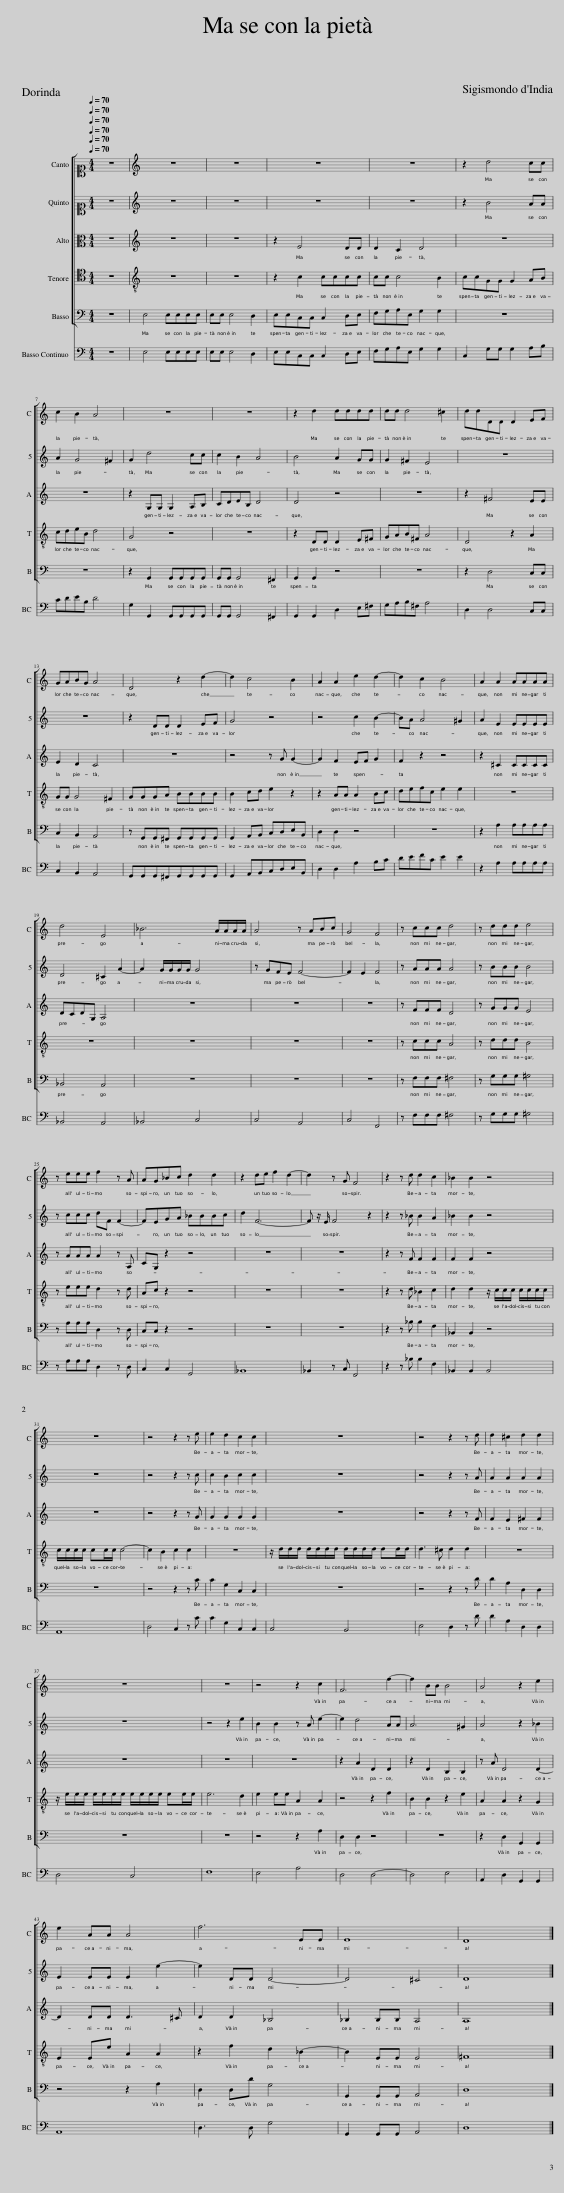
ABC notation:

X:1
%%score [ 1 2 3 4 5 ] 6
L:1/8
Q:1/4=70
M:4/4
I:linebreak $
K:C
V:1 alto1
V:2 alto1
V:3 alto
V:4 tenor
V:5 bass
V:6 bass
V:1
 z8 | z8 | z8 | z8 | z8 | %5
 z2 d4 cc |$ c2 B2 A4 | z8 | z8 | z2 d2 dddd | %10
 dd d4 ^c2 | ddDD D2 EF |$ GABG A4 | D4 z2 d2- | d2 c4 B2 | %15
 A2 A2 e2 d2- | d2 c2 B4 | A2 A2 AAAA |$ d4 E4 | _B6 A/A/A/A/ | %20
 A4 z ABc | G4 F4 | z ccc d4 | z ddd e4 |$ z eee f2 z A | %25
 AG_Bc d2 d2 | z2 de f2 d2- | d2 z G F4 | z2 z d d2 c2 | _B2 B2 z4 |$ %30
 z8 | z4 z2 z e | e2 d2 c2 c2 | z8 | z4 z2 z d | %35
 d2 ^c2 d2 d2 |$ z8 | z8 | z4 z2 c2 | F6 f2- | %40
 f2 BB B4 | A4 z2 e2 |$ e2 AA A4 | f6 EE | E8 | %45
 D8 |] %46
V:2
 z8 | z8 | z8 | z8 | z8 | %5
 z2 B4 AA |$ A2 G4 ^F2 | G2 d4 cc | c2 B2 A4 | B4 A2 GG | %10
 G2 ^F2 E4 | z8 |$ z8 | z2 DD D2 EF | G4 z4 | %15
 z4 c2 B2- | BA A4 ^G2 | A2 E2 EEEE |$ D4 ^C2 A2- | A2 G/G/G/G/ G4 | %20
 z GFE F4- | F2 E2 F4 | z AAA A4 | z BBB B4 |$ z ccc dF F2- | %25
 FEGA _BBBc | d2 F6- | F z/ E/ F4 z2 | z2 z _B B2 A2 | _B2 B2 z4 |$ %30
 z8 | z4 z2 z c | c2 B2 c2 c2 | z8 | z4 z2 z A | %35
 A2 A2 A2 A2 |$ z8 | z4 z2 e2 | B2 B2 z A e2- | e2 d4 AA | %40
 A6 ^G2 | A4 z2 _B2 |$ E2 EE E2 e2- | e2 DD D4- | D4 ^C4 | %45
 D8 |] %46
V:3
 z8 | z8 | z8 | z2 E4 DD | D2 C2 D4 | %5
 z8 |$ z8 | z2 G,G, G,2 A,B, | CDEB, D4 | D4 z4 | %10
 z8 | z2 ^F4 EE |$ E2 D2 C4 | z8 | z4 z G G2- | %15
 G2 F2 EF G2 | F2 z2 z4 | z2 ^C2 CCCC |$ DCDG, A,4 | z8 | %20
 z8 | z8 | z FFF D4 | z GGG E4 |$ z AAA A2 z A, | %25
 CG, z2 z4 | z8 | z8 | z2 z F F2 F2 | F2 F2 z4 |$ %30
 z8 | z4 z2 z G | G2 G2 G2 G2 | z8 | z4 z2 z F | %35
 F2 E2 ^F2 F2 |$ z8 | z8 | z8 | z2 A2 D2 D2 | %40
 z2 D2 B,2 B,2 | z A D4 D2- |$ D2 DD D3 ^C | D2 D2 _B,4 | _B,2 B,B, A,4 | %45
 A,8 |] %46
V:4
 z8 | z8 | z8 | z2 C2 CCCC | CC C4 B,2 | %5
 CCG,G, G,2 A,B, |$ CDEB, D4 | G,4 z4 | z8 | z2 D,D, D,2 E,^F, | %10
 G,A,B,^F, A,4 | D,4 z2 A,2 |$ G,G, G,4 ^F,2 | G,G,G,A, B,B,B,B, | B,2 CD E2 z2 | %15
 z2 A,A, A,2 B,C | DEFC E2 E2 | z8 |$ z8 | z8 | %20
 z8 | z8 | z CCC A,4 | z DDD B,4 |$ z EEE D2 z D | %25
 A,C z2 z4 | z8 | z8 | z2 z D _B,2 C2 | D2 D2 z/ C/C/C/ C/C/C/C/ |$ %30
 C/C/C/C/ CC/C/ C4- | C2 B,2 C2 C2 | z8 | z/ D/D/D/ D/D/D/D/ D/D/D/D/ DD/D/ | D3 ^C D2 D2 | %35
 z8 |$ z/ E/E/E/ E/E/E/E/ E/E/E/E/ EE/E/ | E6 D2 | E2 EE A,2 A,2 | z4 z2 F2 | %40
 B,2 B,2 z2 E2 | A,2 A,2 z2 G,2 |$ E,2 E,E A,2 A,2 | z2 F2 D2 _B,2- | B,2 E,E, E,4 | %45
 ^F,8 |] %46
V:5
 z8 | E,4 E,E,E,E, | E,E, E,4 D,2 | E,E,C,C, C,2 D,E, | F,G,A,E, G,2 G,2 | %5
 z8 |$ z8 | z2 G,,2 G,,G,,G,,G,, | G,,G,, G,,4 ^F,,2 | G,,2 G,,2 z4 | %10
 z8 | z2 D,4 C,C, |$ C,2 B,,2 A,,4 | z G,,G,,^F,, G,,G,,G,,G,, | G,,2 A,,B,, C,D,E,B,, | %15
 D,2 D,2 z4 | z8 | z2 A,2 A,A,A,A, |$ _B,,4 A,,4 | z8 | %20
 z8 | z8 | z F,F,F, ^F,4 | z G,G,G, ^G,4 |$ z A,A,A, D,2 z D, | %25
 C,C, z2 z4 | z8 | z8 | z2 z _B, B,2 F,2 | _B,,2 B,,2 z4 |$ %30
 z8 | z4 z2 z C | C2 G,2 C,2 C,2 | z8 | z4 z2 z D | %35
 D2 A,2 D,2 D,2 |$ z8 | z8 | z4 z2 A,2 | D,2 D,2 z4 | %40
 z8 | z2 D,2 G,,2 G,,2 |$ z4 z2 A,2 | D,2 D,D G,4 | G,,2 G,,G,, A,,4 | %45
 D,8 |] %46
V:6
 z8 | E,4 E,E,E,E, | E,E, E,4 D,2 | E,E,C,C, C,2 D,E, | F,G,A,E, G,2 G,2 | %5
 C,2 G,G, G,2 A,B, |$ CDEB, D4 | G,2 G,,2 G,,G,,G,,G,, | G,,G,, G,,4 ^F,,2 | G,,2 G,,2 D,2 E,^F, | %10
 G,A,B,^F, A,4 | D,2 D,4 C,C, |$ C,2 B,,2 A,,4 | G,,G,,G,,^F,,G,,G,,G,,G,, | G,,2 A,,B,,C,D,E,B,, | %15
 D,2 D,2 A,2 B,C | DEFC E2 E2 | z2 A,2 A,A,A,A, |$ _B,,4 A,,4 | _B,,4 C,4 | %20
 C,4 A,,4 | C,4 F,,4 | z F,F,F, ^F,4 | z G,G,G, ^G,4 |$ z A,A,A, D,2 z D, | %25
 C,2 C,2 G,,4 | _B,,8 | _B,,2 z C, F,,4 | z2 z _B, B,2 F,2 | _B,,2 B,,2 B,,4 |$ %30
 A,,8 | D,4 C,2 z C | C2 G,2 C,2 C,2 | C,4 B,,4 | E,4 D,2 z D | %35
 D2 A,2 D,2 D,2 |$ D,4 C,4 | F,8 | E,4 A,4 | D,4 D,4- | %40
 D,4 E,4 | A,,2 D,2 G,,2 G,,2 |$ A,,8 | D,3 D, G,4 | G,,2 G,,G,, A,,4 | %45
 D,8 |] %46
